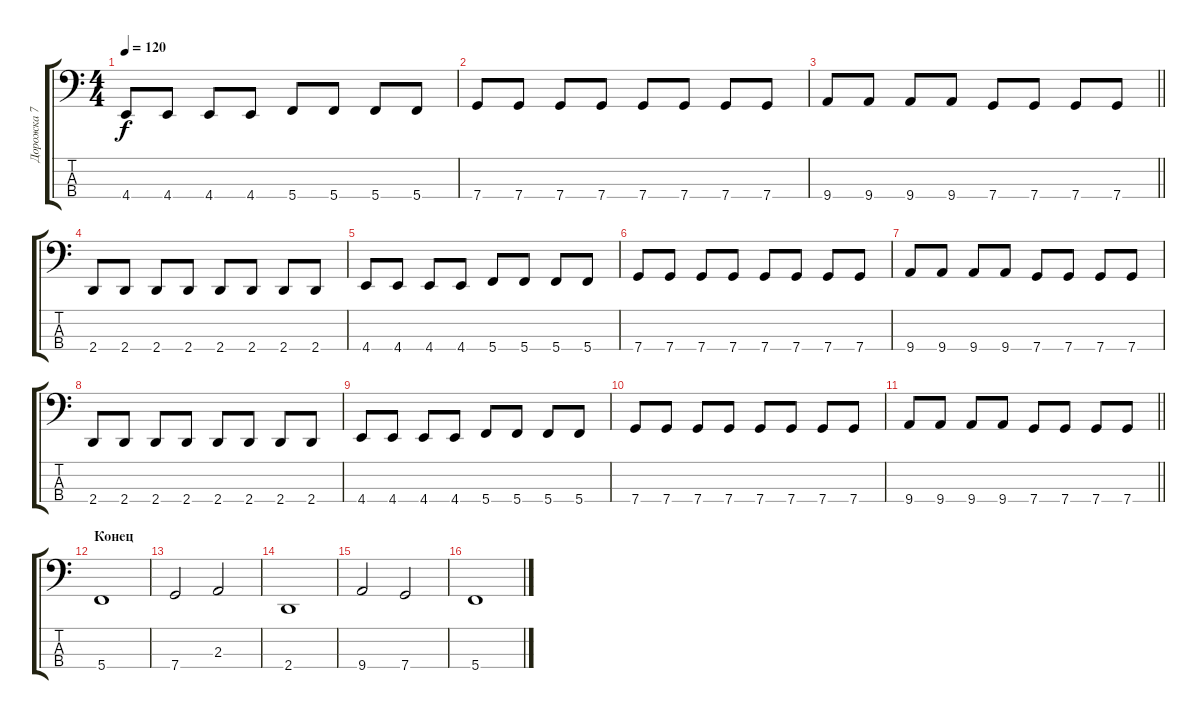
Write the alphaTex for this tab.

\track ("Дорожка 7" "Дорожка 7") {instrument electricbassfinger}
\staff {score tabs}
\tuning (F2 C2 G1 C1) {hide}
\ts (4 4)
\tempo 120
\clef f4
\ks c
4.4.8{dy f} 4.4.8 4.4.8 4.4.8 5.4.8 5.4.8 5.4.8 5.4.8 |
7.4.8 7.4.8 7.4.8 7.4.8 7.4.8 7.4.8 7.4.8 7.4.8 |
\barLineRight lightlight
9.4.8 9.4.8 9.4.8 9.4.8 7.4.8 7.4.8 7.4.8 7.4.8 |
2.4.8 2.4.8 2.4.8 2.4.8 2.4.8 2.4.8 2.4.8 2.4.8 |
4.4.8 4.4.8 4.4.8 4.4.8 5.4.8 5.4.8 5.4.8 5.4.8 |
7.4.8 7.4.8 7.4.8 7.4.8 7.4.8 7.4.8 7.4.8 7.4.8 |
9.4.8 9.4.8 9.4.8 9.4.8 7.4.8 7.4.8 7.4.8 7.4.8 |
2.4.8 2.4.8 2.4.8 2.4.8 2.4.8 2.4.8 2.4.8 2.4.8 |
4.4.8 4.4.8 4.4.8 4.4.8 5.4.8 5.4.8 5.4.8 5.4.8 |
7.4.8 7.4.8 7.4.8 7.4.8 7.4.8 7.4.8 7.4.8 7.4.8 |
\barLineRight lightlight
9.4.8 9.4.8 9.4.8 9.4.8 7.4.8 7.4.8 7.4.8 7.4.8 |
\section ("" "Конец")
5.4.1 |
7.4.2 2.3.2 |
2.4.1 |
9.4.2 7.4.2 |
5.4.1
